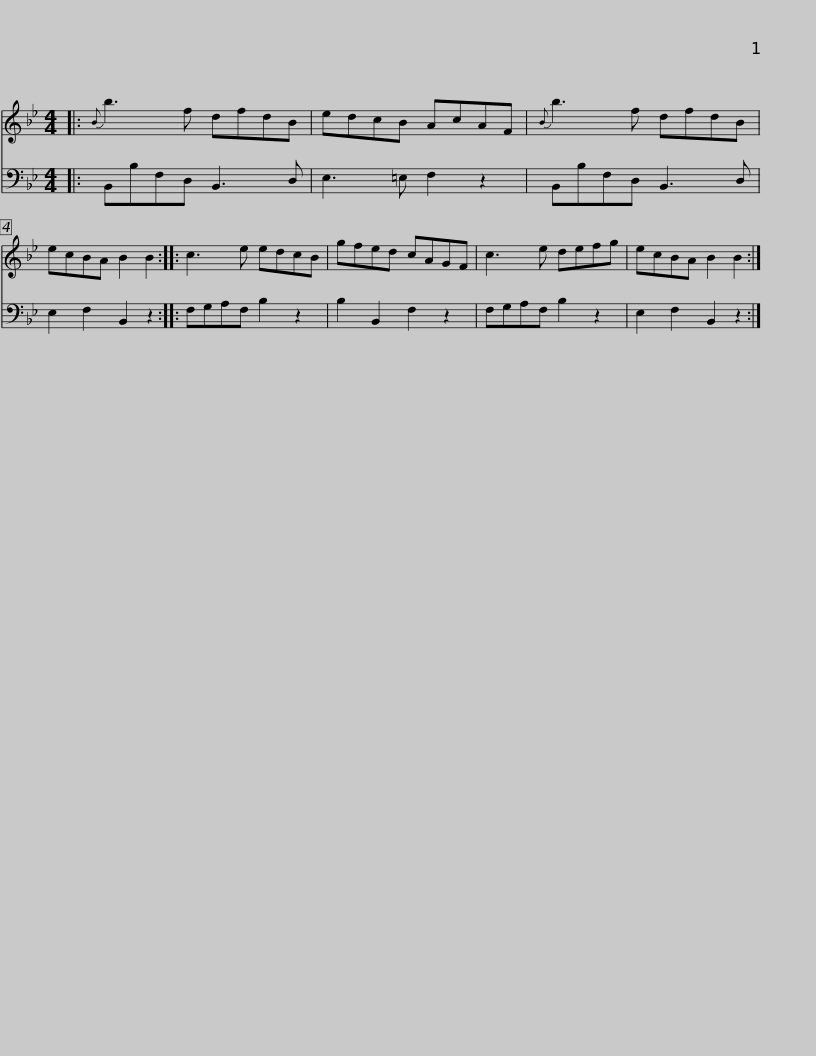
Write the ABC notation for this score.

X:1
%%score 1 2
L:1/8
M:4/4
I:linebreak $
K:Bb
V:1 treble
V:2 bass
V:1
|:{B} b3 f dfdB | edcB AcAF |{B} b3 f dfdB | ecBA B2 B2 :: c3 e edcB |$ %5
 gfed cAGF | c3 e defg | ecBA B2 B2 :| %8
V:2
|: B,,B,F,D, B,,3 D, | E,3 =E, F,2 z2 | B,,B,F,D, B,,3 D, | E,2 F,2 B,,2 z2 :: F,G,A,F, B,2 z2 |$ %5
 B,2 B,,2 F,2 z2 | F,G,A,F, B,2 z2 | E,2 F,2 B,,2 z2 :| %8
